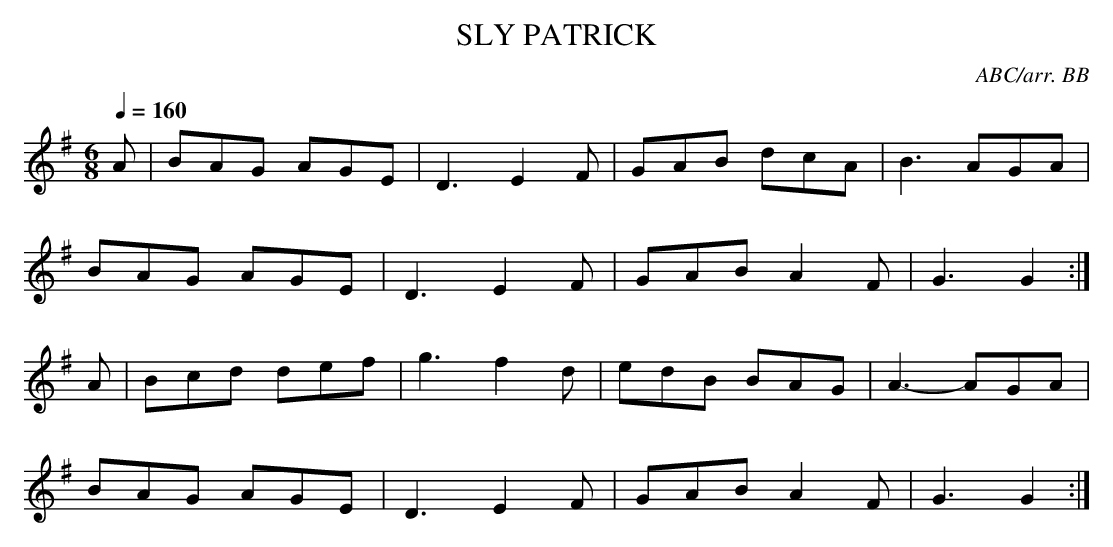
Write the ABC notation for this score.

X:1
T:SLY PATRICK
C:ABC/arr. BB
Q:1/4=160
L:1/8
M:6/8
K:G
A|BAG AGE|D3 E2F|GAB dcA|B3 AGA|
BAG AGE|D3 E2F|GAB A2F|G3 G2 :|
A|Bcd def|g3 f2d|edB BAG|A3-AGA|
BAG AGE|D3 E2F|GAB A2F|G3 G2 :|
